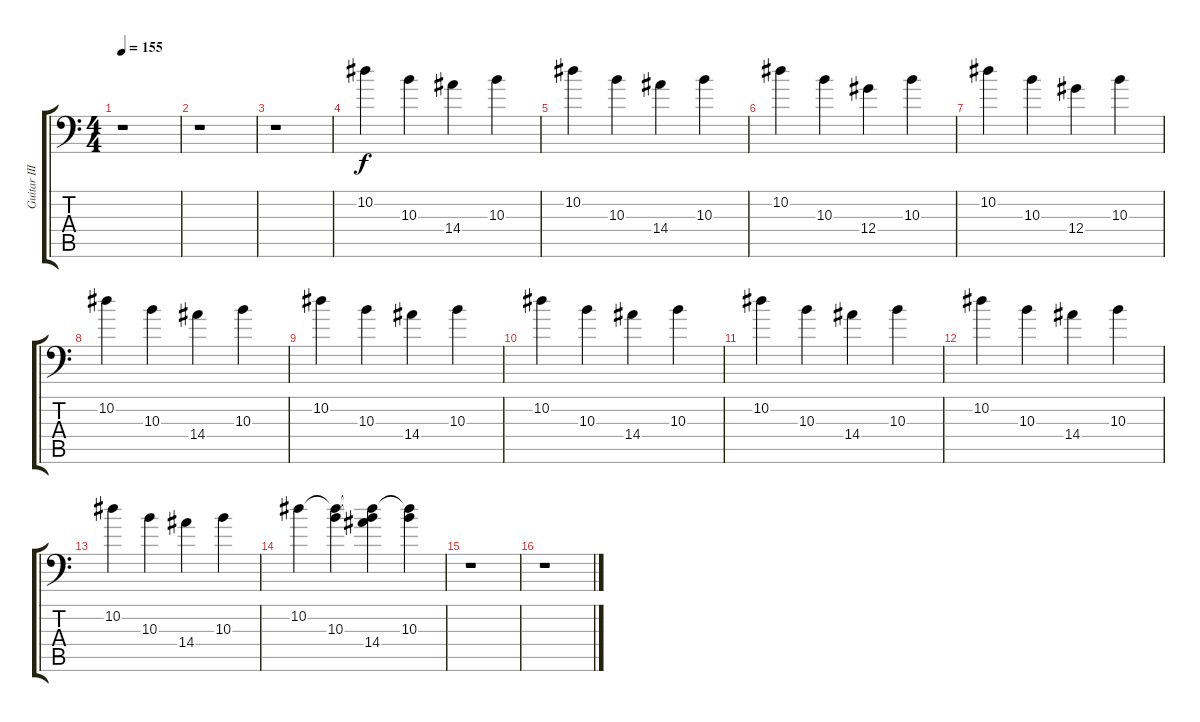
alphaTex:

\track ("Guitar III" "Guitar III") {instrument distortionguitar}
\staff {score tabs}
\tuning (Bb3 F3 Db3 Ab2 Eb2 Ab1) {hide}
\ts (4 4)
\tempo 155
\clef f4
\ks c
r.1{dy f} |
r.1 |
r.1 |
10.2.4 10.3.4 14.4.4 10.3.4 |
10.2.4 10.3.4 14.4.4 10.3.4 |
10.2.4 10.3.4 12.4.4 10.3.4 |
10.2.4 10.3.4 12.4.4 10.3.4 |
10.2.4 10.3.4 14.4.4 10.3.4 |
10.2.4 10.3.4 14.4.4 10.3.4 |
10.2.4 10.3.4 14.4.4 10.3.4 |
10.2.4 10.3.4 14.4.4 10.3.4 |
10.2.4 10.3.4 14.4.4 10.3.4 |
10.2.4 10.3.4 14.4.4 10.3.4 |
10.2.4 (10.2{t} 10.3).4 (10.2{t} 10.3{t} 14.4).4 (10.2{t} 10.3).4 |
r.1 |
r.1
